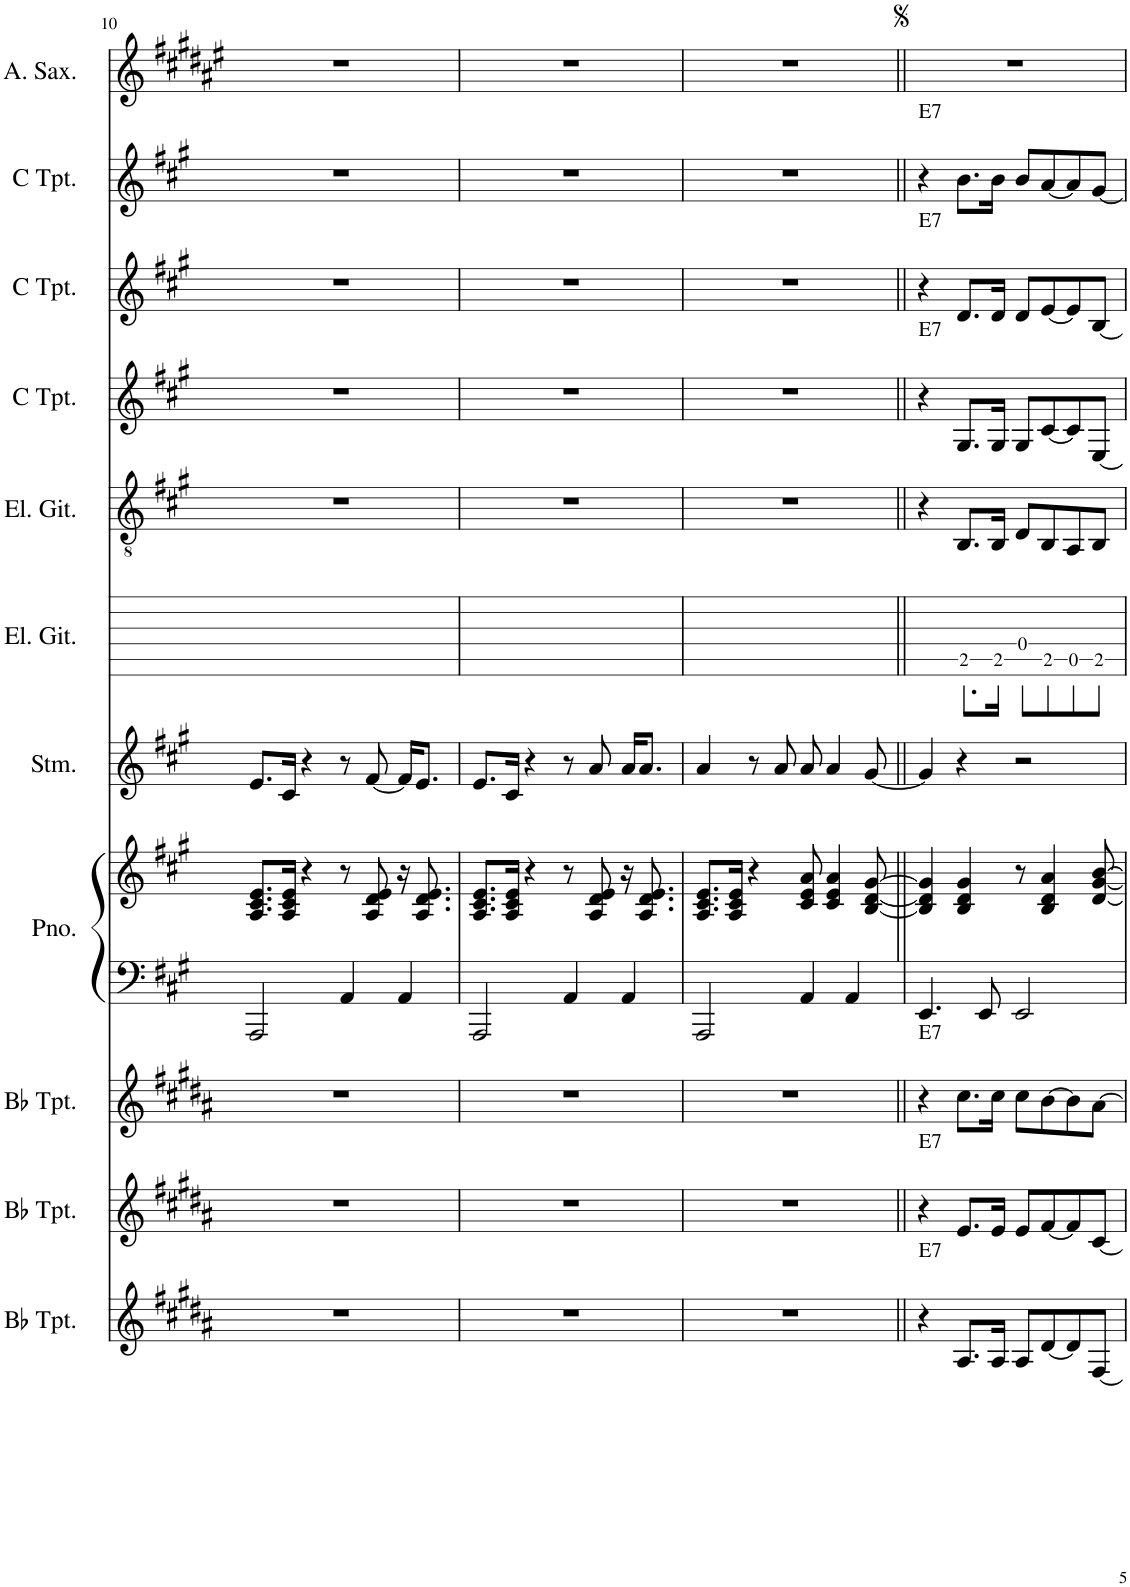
**kern	**kern	**kern	**kern	**kern	**kern	**kern	**kern	**kern	**kern	**kern	**kern
*part11	*part10	*part9	*part8	*part8	*part7	*part6	*part5	*part4	*part3	*part2	*part1
*staff12	*staff11	*staff10	*staff9	*staff8	*staff7	*staff6	*staff5	*staff4	*staff3	*staff2	*staff1
*I"Trompet in Bb	*I"Trompet in Bb	*I"Trompet in Bb	*I"Piano	*	*I"Stem	*I"Elektrische gitaar	*I"Elektrische gitaar	*I"Trompet in C	*I"Trompet in C	*I"Trompet in C	*I"Alt-saxofoon
*	*	*	*I'Pno.	*	*I'Stm.	*I'El. Git.	*I'El. Git.	*	*	*	*I'A. Sax.
!!LO:PB:g=z
*clefG2	*clefG2	*clefG2	*clefF4	*clefG2	*clefG2	*	*clefGv2	*clefG2	*clefG2	*clefG2	*clefG2
*Trd1c2	*Trd1c2	*Trd1c2	*	*	*	*	*	*Trd1c2	*Trd1c2	*Trd1c2	*Trd5c9
*k[f#c#g#d#a#]	*k[f#c#g#d#a#]	*k[f#c#g#d#a#]	*k[f#c#g#]	*k[f#c#g#]	*k[f#c#g#]	*k[f#c#g#]	*k[f#c#g#]	*k[f#c#g#]	*k[f#c#g#]	*k[f#c#g#]	*k[f#c#g#d#a#e#]
*M4/4	*M4/4	*M4/4	*M4/4	*M4/4	*M4/4	*M4/4	*M4/4	*M4/4	*M4/4	*M4/4	*M4/4
=10	=10	=10	=10	=10	=10	=10	=10	=10	=10	=10	=10
1r	1r	1r	2AAA/	8.A/ 8.c#/ 8.e/L	8.e/L	1r	1r	1r	1r	1r	1r
.	.	.	.	16A/ 16c#/ 16e/Jk	16c#/Jk	.	.	.	.	.	.
.	.	.	.	4r	4r	.	.	.	.	.	.
.	.	.	4AA/	8r	8r	.	.	.	.	.	.
.	.	.	.	8A/ 8d/ 8e/	[8f#/	.	.	.	.	.	.
.	.	.	4AA/	16r	16f#/KL]	.	.	.	.	.	.
.	.	.	.	8.A/ 8.d/ 8.e/	8.e/J	.	.	.	.	.	.
=11	=11	=11	=11	=11	=11	=11	=11	=11	=11	=11	=11
1r	1r	1r	2AAA/	8.A/ 8.c#/ 8.e/L	8.e/L	1r	1r	1r	1r	1r	1r
.	.	.	.	16A/ 16c#/ 16e/Jk	16c#/Jk	.	.	.	.	.	.
.	.	.	.	4r	4r	.	.	.	.	.	.
.	.	.	4AA/	8r	8r	.	.	.	.	.	.
.	.	.	.	8A/ 8d/ 8e/	8a/	.	.	.	.	.	.
.	.	.	4AA/	16r	16a/KL	.	.	.	.	.	.
.	.	.	.	8.A/ 8.d/ 8.e/	8.a/J	.	.	.	.	.	.
=12	=12	=12	=12	=12	=12	=12	=12	=12	=12	=12	=12
1r	1r	1r	2AAA/	8.A/ 8.c#/ 8.e/L	4a/	1r	1r	1r	1r	1r	1r
.	.	.	.	16A/ 16c#/ 16e/Jk	.	.	.	.	.	.	.
.	.	.	.	4r	8r	.	.	.	.	.	.
.	.	.	.	.	8a/	.	.	.	.	.	.
.	.	.	4AA/	8c#/ 8e/ 8a/	8a/	.	.	.	.	.	.
.	.	.	.	4c#/ 4e/ 4a/	4a/	.	.	.	.	.	.
.	.	.	4AA/	.	.	.	.	.	.	.	.
.	.	.	.	[8B/ [8d/ [8g#/	[8g#/	.	.	.	.	.	.
=13||	=13||	=13||	=13||	=13||	=13||	=13||	=13||	=13||	=13||	=13||	=13||
!	!	!	!	!	!	!	!	!	!	!LO:TX:a:t=E7	!
!	!	!	!	!	!	!	!	!	!LO:TX:a:t=E7	!	!
!	!	!	!	!	!	!	!	!LO:TX:a:t=E7	!	!	!
!	!	!LO:TX:a:t=E7	!	!	!	!	!	!	!	!	!
!	!LO:TX:a:t=E7	!	!	!	!	!	!	!	!	!	!
!LO:TX:a:t=E7	!	!	!	!	!	!	!	!	!	!	!
4r	4r	4r	4.EE/	4B/] 4d/] 4g#/]	4g#/]	4r	4r	4r	4r	4r	1r
8.A#/L	8.e/L	8.cc#\L	.	4B/ 4d/ 4g#/	4r	8.BB\L	8.BB/L	8.G#/L	8.d/L	8.b\L	.
.	.	.	8EE/	.	.	.	.	.	.	.	.
16A#/Jk	16e/Jk	16cc#\Jk	.	.	.	16BB\Jk	16BB/Jk	16G#/Jk	16d/Jk	16b\Jk	.
8A#/L	8e/L	8cc#\L	2EE/	8r	2r	8D\L	8D/L	8G#/L	8d/L	8b/L	.
[8d#/	[8f#/	[8b\	.	4B/ 4d/ 4a/	.	8BB\	8BB/	[8c#/	[8e/	[8a/	.
8d#/]	8f#/]	8b\]	.	.	.	8AA\	8AA/	8c#/]	8e/]	8a/]	.
[8F#/J	[8c#/J	[8a#\J	.	[8d/ [8g#/ [8b/	.	8BB\J	8BB/J	[8E/J	[8B/J	[8g#/J	.
=	=	=	=	=	=	=	=	=	=	=	=
*-	*-	*-	*-	*-	*-	*-	*-	*-	*-	*-	*-
